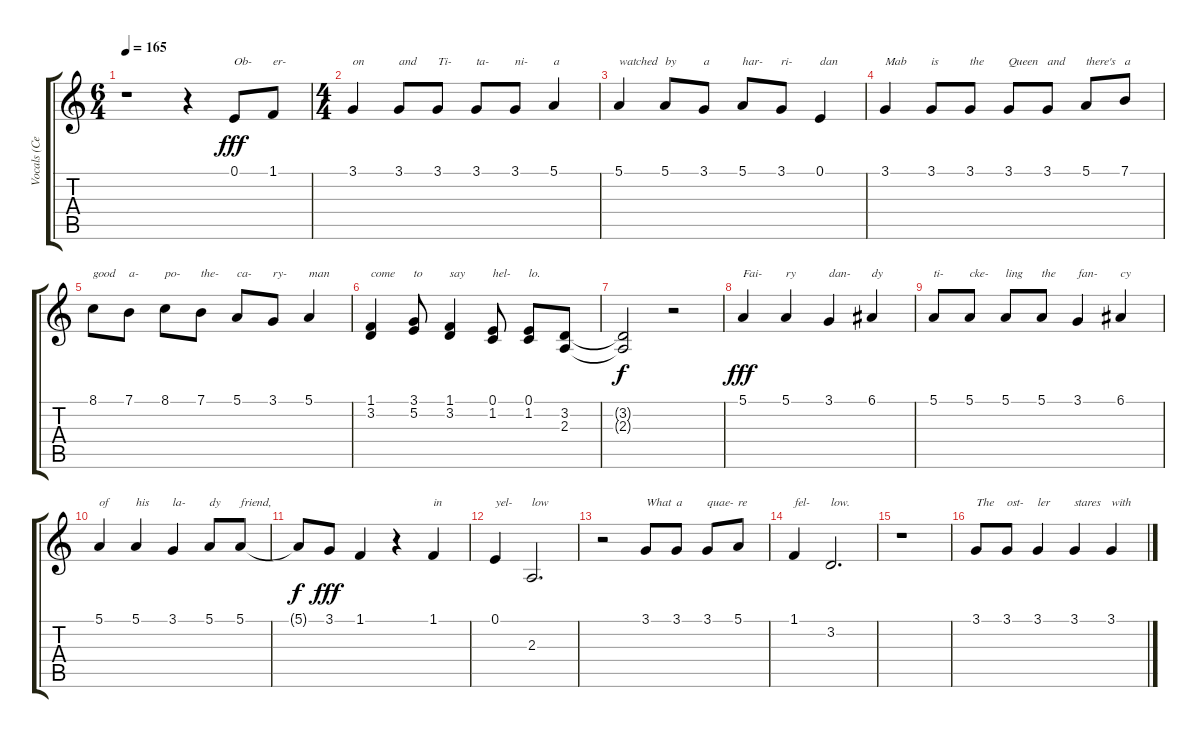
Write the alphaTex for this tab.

\track ("Vocals (Center)" "Vocals (Ce") {instrument lead6voice}
\staff {score tabs}
\tuning (E4 B3 G3 D3 A2 E2) {hide}
\ts (6 4)
\tempo 165
\clef g2
\ks c
r.1{dy f} r.4 0.1.8{txt "Ob-" dy fff} 1.1.8{txt "er-"} |
\ts (4 4)
3.1.4{txt "on"} 3.1.8{txt "and"} 3.1.8{txt "Ti-"} 3.1.8{txt "ta-"} 3.1.8{txt "ni-"} 5.1.4{txt "a"} |
5.1.4{txt "watched"} 5.1.8{txt "by"} 3.1.8{txt "a"} 5.1.8{txt "har-"} 3.1.8{txt "ri-"} 0.1.4{txt "dan"} |
3.1.4{txt "Mab"} 3.1.8{txt "is"} 3.1.8{txt "the"} 3.1.8{txt "Queen"} 3.1.8{txt "and"} 5.1.8{txt "there's"} 7.1.8{txt "a"} |
8.1.8{txt "good"} 7.1.8{txt "a-"} 8.1.8{txt "po-"} 7.1.8{txt "the-"} 5.1.8{txt "ca-"} 3.1.8{txt "ry-"} 5.1.4{txt "man"} |
(1.1 3.2).4{txt "come"} (3.1 5.2).8{txt "to"} (1.1 3.2).4{txt "say"} (0.1 1.2).8{txt "hel-"} (0.1 1.2).8{txt "lo."} (3.2 2.3).8 |
(3.2{t} 2.3{t}).2{dy f} r.2 |
5.1.4{txt "Fai-" dy fff} 5.1.4{txt "ry"} 3.1.4{txt "dan-"} 6.1.4{txt "dy"} |
5.1.8{txt "ti-"} 5.1.8{txt "cke-"} 5.1.8{txt "ling"} 5.1.8{txt "the"} 3.1.4{txt "fan-"} 6.1.4{txt "cy"} |
5.1.4{txt "of"} 5.1.4{txt "his"} 3.1.4{txt "la-"} 5.1.8{txt "dy"} 5.1.8{txt "friend,"} |
5.1{t}.8{dy f} 3.1.8{dy fff} 1.1.4 r.4 1.1.4{txt "in"} |
0.1.4{txt "yel-"} 2.3.2{d txt "low"} |
r.2 3.1.8{txt "What"} 3.1.8{txt "a"} 3.1.8{txt "quae-"} 5.1.8{txt "re"} |
1.1.4{txt "fel-"} 3.2.2{d txt "low."} |
r.1 |
3.1.8{txt "The"} 3.1.8{txt "ost-"} 3.1.4{txt "ler"} 3.1.4{txt "stares"} 3.1.4{txt "with"}
